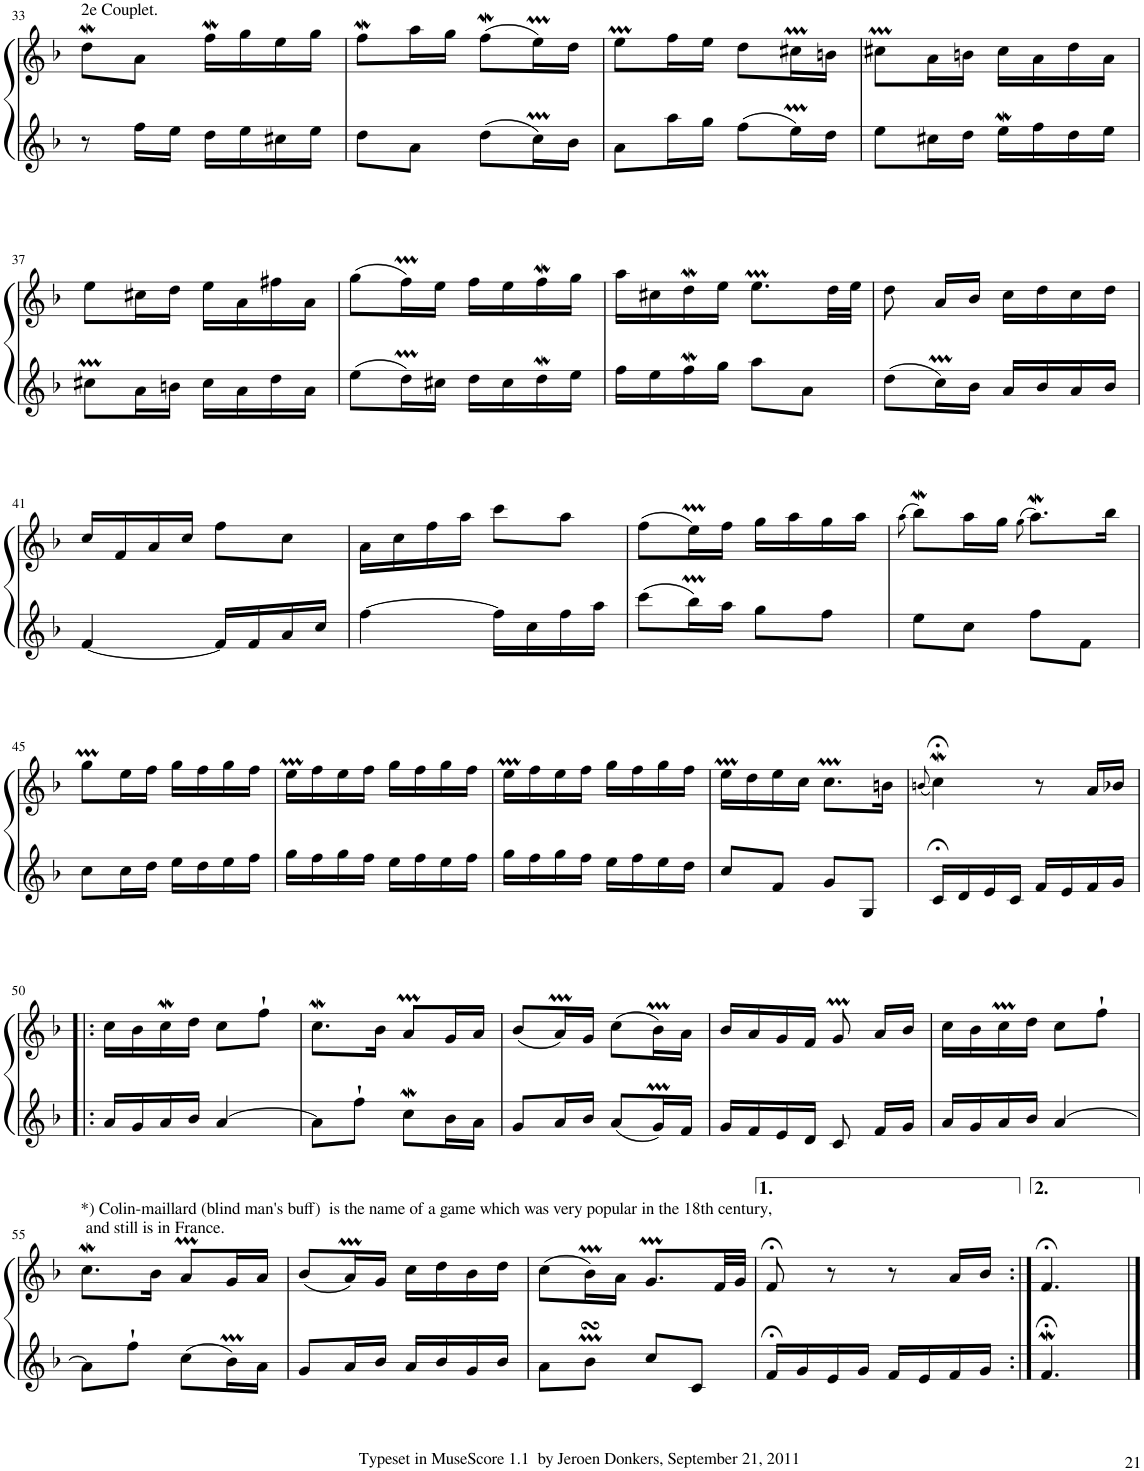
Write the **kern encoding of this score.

**kern	**kern
*part1	*part1
*staff2	*staff1
*I"Harpsichord	*
*I'Hpschd	*
!!LO:PB:g=z
*clefG2	*clefG2
*k[b-]	*k[b-]
*M2/4	*M2/4
=33	=33
!	!LO:TX:a:t=2e Couplet.
8r	8ddW\L
16ff\LL	8a\J
16ee\JJ	.
16dd\LL	16ffw\LL
16ee\	16gg\
16cc#X\	16ee\
16ee\JJ	16gg\JJ
=34	=34
8dd\L	8ffw\L
8a\J	16aa\L
.	16gg\JJ
8dd\L	(8ffw\L
16ccM\L	16eem\L)
16b-\JJ	16dd\JJ
=35	=35
8a\L	8eem\L
16aa\L	16ff\L
16gg\JJ	16ee\JJ
8ff\L	8dd\L
16eem\L	16cc#Xm\L
16dd\JJ	16bn\JJ
=36	=36
8ee\L	8cc#Xm\L
16cc#X\L	16a\L
16dd\JJ	16bn\JJ
16eeW\LL	16cc#\LL
16ff\	16a\
16dd\	16dd\
16ee\JJ	16a\JJ
!!LO:LB:g=z
=37	=37
8cc#Xm\L	8ee\L
16a\L	16cc#X\L
16bn\JJ	16dd\JJ
16cc#\LL	16ee\LL
16a\	16a\
16dd\	16ff#X\
16a\JJ	16a\JJ
=38	=38
8ee\L	(8gg\L
16ddM\L	16ffM\L)
16cc#X\JJ	16ee\JJ
16dd\LL	16ff\LL
16cc#\	16ee\
16ddW\	16ffw\
16ee\JJ	16gg\JJ
=39	=39
16ff\LL	16aa\LL
16ee\	16cc#X\
16ffw\	16ddW\
16gg\JJ	16ee\JJ
8aa\L	8.eem\L
8a\J	.
.	32dd\LL
.	32ee\JJJ
=40	=40
8dd\L	8dd\
16ccM\L	16a/LL
16b-\JJ	16b-/JJ
16a/LL	16cc\LL
16b-/	16dd\
16a/	16cc\
16b-/JJ	16dd\JJ
!!LO:LB:g=z
=41	=41
[4f/	16cc/LL
.	16f/
.	16a/
.	16cc/JJ
16f/LL]	8ff\L
16f/	.
16a/	8cc\J
16cc/JJ	.
=42	=42
[4ff\	16a\LL
.	16cc\
.	16ff\
.	16aa\JJ
16ff\LL]	8ccc\L
16cc\	.
16ff\	8aa\J
16aa\JJ	.
=43	=43
8ccc\L	(8ff\L
16bb-M\L	16eem\L)
16aa\JJ	16ff\JJ
8gg\L	16gg\LL
.	16aa\
8ff\J	16gg\
.	16aa\JJ
=44	=44
.	(8qaa\
8ee\L	8bb-w\L)
8cc\J	16aa\L
.	16gg\JJ
.	(8qgg\
8ff\L	8.aaW\L)
8f\J	.
.	16bb-\Jk
!!LO:LB:g=z
=45	=45
8cc\L	8ggM\L
16cc\L	16ee\L
16dd\JJ	16ff\JJ
16ee\LL	16gg\LL
16dd\	16ff\
16ee\	16gg\
16ff\JJ	16ff\JJ
=46	=46
16gg\LL	16eem\LL
16ff\	16ff\
16gg\	16ee\
16ff\JJ	16ff\JJ
16ee\LL	16gg\LL
16ff\	16ff\
16ee\	16gg\
16ff\JJ	16ff\JJ
=47	=47
16gg\LL	16eem\LL
16ff\	16ff\
16gg\	16ee\
16ff\JJ	16ff\JJ
16ee\LL	16gg\LL
16ff\	16ff\
16ee\	16gg\
16dd\JJ	16ff\JJ
=48	=48
8cc/L	16eem\LL
.	16dd\
8f/J	16ee\
.	16cc\JJ
8g/L	8.ccM\L
8G/J	.
.	16bn\Jk
=49	=49
.	(8qbn/
16c;</LL	4cc;<W\)
16d/	.
16e/	.
16c/JJ	.
16f/LL	8r
16e/	.
16f/	16a/LL
16g/JJ	16b-X/JJ
!!LO:LB:g=z
=50!|:	=50!|:
16a/LL	16cc\LL
16g/	16b-\
16a/	16ccW\
16b-/JJ	16dd\JJ
[4a/	8cc\L
.	8ff`\J
=51	=51
8a\L]	8.ccW\L
8ff`\J	.
.	16b-\Jk
8ccW\L	8am/L
16b-\L	16g/L
16a\JJ	16a/JJ
=52	=52
8g/L	(8b-/L
16a/L	16am/L)
16b-/JJ	16g/JJ
8a/L	(8cc\L
16gM/L	16b-M\L)
16f/JJ	16a\JJ
=53	=53
16g/LL	16b-/LL
16f/	16a/
16e/	16g/
16d/JJ	16f/JJ
8c/	8gM/
16f/LL	16a/LL
16g/JJ	16b-/JJ
=54	=54
16a/LL	16cc\LL
16g/	16b-\
16a/	16ccM\
16b-/JJ	16dd\JJ
[4a/	8cc\L
.	8ff`\J
!!LO:LB:g=z
=55	=55
!	!LO:TX:a:t=*) Colin-maillard (blind man's buff)  is the name of a game which was very popular in the 18th century,
!	!LO:TX:a:t=and still is in France.
8a\L]	8.ccW\L
8ff`\J	.
.	16b-\Jk
8cc\L	8am/L
16b-M\L	16g/L
16a\JJ	16a/JJ
=56	=56
8g/L	(8b-/L
16a/L	16am/L)
16b-/JJ	16g/JJ
16a/LL	16cc\LL
16b-/	16dd\
16g/	16b-\
16b-/JJ	16dd\JJ
=57	=57
8a\L	(8cc\L
8b-MsSSs\J	16b-M\L)
.	16a\JJ
8cc/L	8.gM/L
8c/J	.
.	32f/LL
.	32g/JJJ
=58	=58
16f;</LL	8f;</
16g/	.
16e/	8r
16g/JJ	.
16f/LL	8r
16e/	.
16f/	16a/LL
16g/JJ	16b-/JJ
=59:|!	=59:|!
4.f;<w/	4.f;</
==	==
*-	*-
